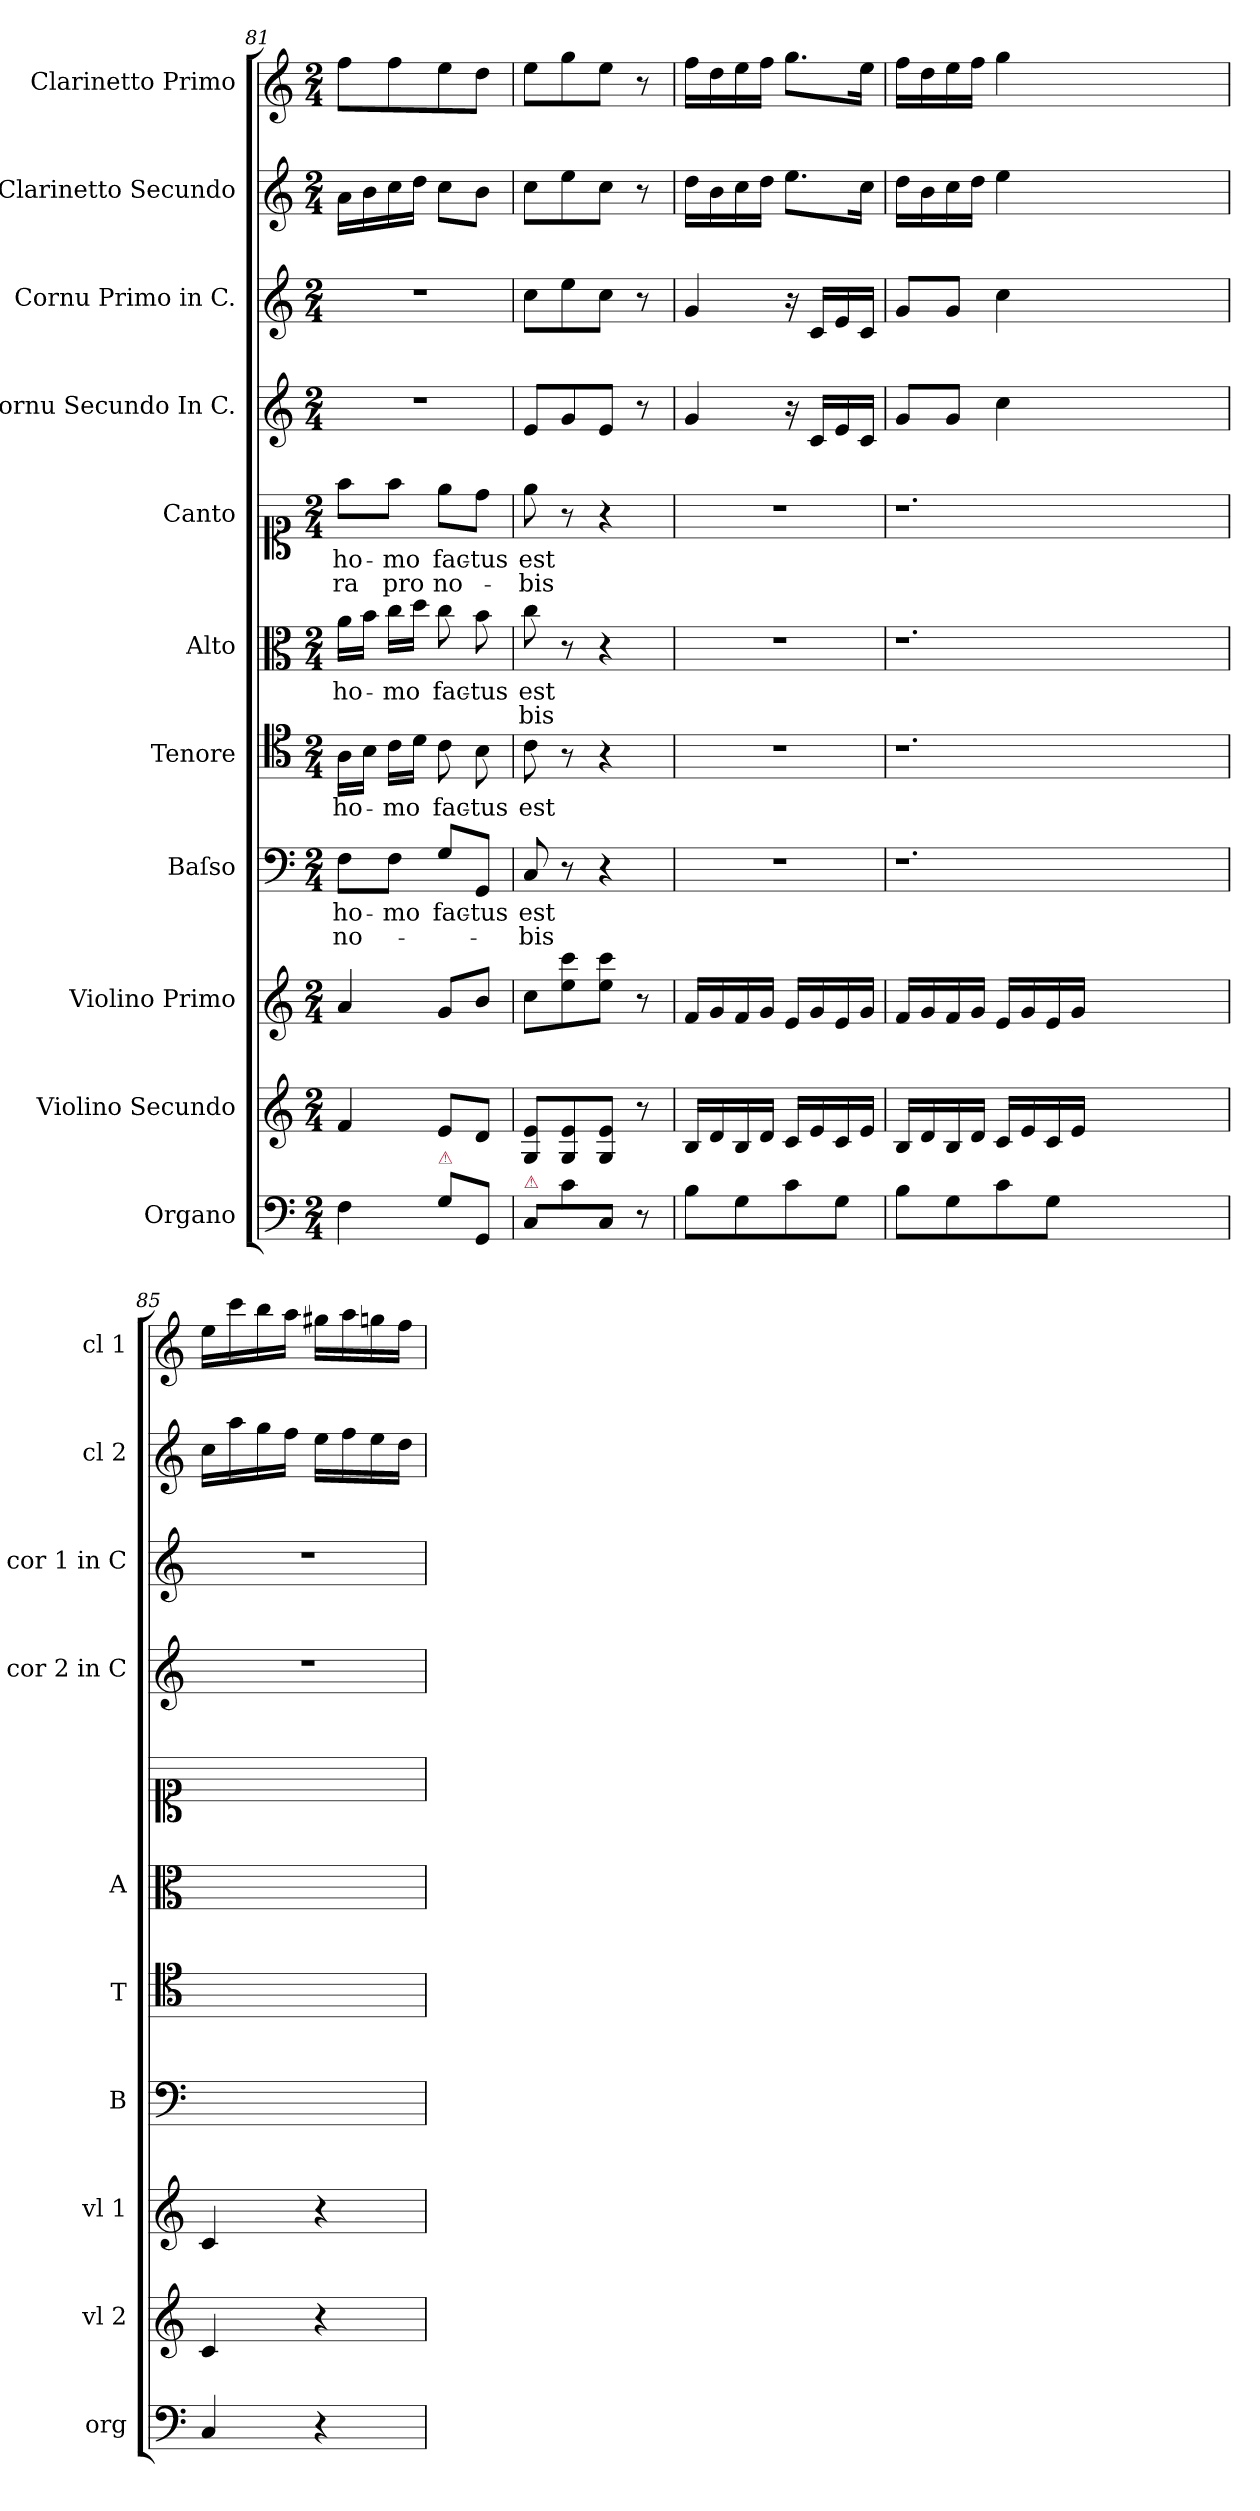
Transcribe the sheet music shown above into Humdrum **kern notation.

**kern	**kern	**kern	**kern	**text	**text	**kern	**text	**kern	**text	**text	**kern	**text	**text	**kern	**kern	**kern	**kern
*part11	*part10	*part9	*part8	*part8	*part8	*part7	*part7	*part6	*part6	*part6	*part5	*part5	*part5	*part4	*part3	*part2	*part1
*staff11	*staff10	*staff9	*staff8	*staff8	*staff8	*staff7	*staff7	*staff6	*staff6	*staff6	*staff5	*staff5	*staff5	*staff4	*staff3	*staff2	*staff1
*I"Organo	*I"Violino Secundo	*I"Violino Primo	*I"Baſso	*	*	*I"Tenore	*	*I"Alto	*	*	*I"Canto	*	*	*I"Cornu Secundo In C.	*I"Cornu Primo in C.	*I"Clarinetto Secundo	*I"Clarinetto Primo
*I'org	*I'vl 2	*I'vl 1	*I'B	*	*	*I'T	*	*I'A	*	*	*	*	*	*I'cor 2 in C	*I'cor 1 in C	*I'cl 2	*I'cl 1
*clefF4	*clefG2	*clefG2	*clefF4	*	*	*clefC4	*	*clefC3	*	*	*clefC1	*	*	*clefG2	*clefG2	*clefG2	*clefG2
*	*	*	*	*	*	*	*	*	*	*	*	*	*	*ITrd8c12	*ITrd8c12	*	*
*k[]	*k[]	*k[]	*k[]	*	*	*k[]	*	*k[]	*	*	*k[]	*	*	*k[]	*k[]	*k[]	*k[]
*C:	*C:	*C:	*C:	*	*	*C:	*	*C:	*	*	*C:	*	*	*C:	*C:	*C:	*C:
*M2/4	*M2/4	*M2/4	*M2/4	*	*	*M2/4	*	*M2/4	*	*	*M2/4	*	*	*M2/4	*M2/4	*M2/4	*M2/4
=81	=81	=81	=81	=81	=81	=81	=81	=81	=81	=81	=81	=81	=81	=81	=81	=81	=81
4F\	4f/	4a/	8F\L	ho-	no-	16A\LL	ho-	16a\LL	ho-	.	8ff\L	ho-	-ra	2r	2r	16a\LL	8ff\L
.	.	.	.	.	.	16B\JJ	.	16b\JJ	.	.	.	.	.	.	.	16b\	.
.	.	.	8F\J	-mo	.	16c\LL	-mo	16cc\LL	-mo	.	8ff\J	-mo	pro	.	.	16cc\	8ff\
.	.	.	.	.	.	16d\JJ	.	16dd\JJ	.	.	.	.	.	.	.	16dd\JJ	.
!LO:TX:a:color=crimson:t=⚠	!	!	!	!	!	!	!	!	!	!	!	!	!	!	!	!	!
8G\L	8e/L	8g/L	8G/L	fac-	.	8c\	fac-	8cc\	fac-	.	8ee\L	fac-	no-	.	.	8cc\L	8ee\
8GG/J	8d/J	8b/J	8GG/J	-tus	.	8B\	-tus	8b\	-tus	.	8dd\J	-tus	.	.	.	8b\J	8dd\J
=82	=82	=82	=82	=82	=82	=82	=82	=82	=82	=82	=82	=82	=82	=82	=82	=82	=82
!LO:TX:a:color=crimson:t=⚠	!	!	!	!	!	!	!	!	!	!	!	!	!	!	!	!	!
8C/L	8G/ 8e/L	8cc\L	8C/	est	bis	8c\	est	8cc\	est	bis	8ee\	est	-bis	8E/L	8c\L	8cc\L	8ee\L
8c\	8G/ 8e/	8ee\ 8ccc\	8r	.	.	8r	.	8r	.	.	8r	.	.	8G/	8e\	8ee\	8gg\
8C/J	8G/ 8e/J	8ee\ 8ccc\J	4r	.	.	4r	.	4r	.	.	4r	.	.	8E/J	8c\J	8cc\J	8ee\J
8r	8r	8r	.	.	.	.	.	.	.	.	.	.	.	8r	8r	8r	8r
=83	=83	=83	=83	=83	=83	=83	=83	=83	=83	=83	=83	=83	=83	=83	=83	=83	=83
8B\L	16B/LL	16f/LL	2r	.	.	2r	.	2r	.	.	2r	.	.	4G/	4G/	16dd\LL	16ff\LL
.	16d/	16g/	.	.	.	.	.	.	.	.	.	.	.	.	.	16b\	16dd\
8G\	16B/	16f/	.	.	.	.	.	.	.	.	.	.	.	.	.	16cc\	16ee\
.	16d/JJ	16g/JJ	.	.	.	.	.	.	.	.	.	.	.	.	.	16dd\JJ	16ff\JJ
8c\	16c/LL	16e/LL	.	.	.	.	.	.	.	.	.	.	.	16r	16r	8.ee\L	8.gg\L
.	16e/	16g/	.	.	.	.	.	.	.	.	.	.	.	16C/LL	16C/LL	.	.
8G\J	16c/	16e/	.	.	.	.	.	.	.	.	.	.	.	16E/	16E/	.	.
.	16e/JJ	16g/JJ	.	.	.	.	.	.	.	.	.	.	.	16C/JJ	16C/JJ	16cc\Jk	16ee\Jk
=84	=84	=84	=84	=84	=84	=84	=84	=84	=84	=84	=84	=84	=84	=84	=84	=84	=84
8B\L	16B/LL	16f/LL	1.r	.	.	1.r	.	1.r	.	.	1.r	.	.	8G/L	8G/L	16dd\LL	16ff\LL
.	16d/	16g/	.	.	.	.	.	.	.	.	.	.	.	.	.	16b\	16dd\
8G\	16B/	16f/	.	.	.	.	.	.	.	.	.	.	.	8G/J	8G/J	16cc\	16ee\
.	16d/JJ	16g/JJ	.	.	.	.	.	.	.	.	.	.	.	.	.	16dd\JJ	16ff\JJ
8c\	16c/LL	16e/LL	.	.	.	.	.	.	.	.	.	.	.	4c\	4c\	4ee\	4gg\
.	16e/	16g/	.	.	.	.	.	.	.	.	.	.	.	.	.	.	.
8G\J	16c/	16e/	.	.	.	.	.	.	.	.	.	.	.	.	.	.	.
.	16e/JJ	16g/JJ	.	.	.	.	.	.	.	.	.	.	.	.	.	.	.
1ryy	1ryy	1ryy	.	.	.	.	.	.	.	.	.	.	.	1ryy	1ryy	1ryy	1ryy
=85	=85	=85	=85	=85	=85	=85	=85	=85	=85	=85	=85	=85	=85	=85	=85	=85	=85
4C/	4c/	4c/	2ryy	.	.	2ryy	.	2ryy	.	.	2ryy	.	.	2r	2r	16cc\LL	16ee\LL
.	.	.	.	.	.	.	.	.	.	.	.	.	.	.	.	16aa\	16ccc\
.	.	.	.	.	.	.	.	.	.	.	.	.	.	.	.	16gg\	16bb\
.	.	.	.	.	.	.	.	.	.	.	.	.	.	.	.	16ff\JJ	16aa\JJ
4r	4r	4r	.	.	.	.	.	.	.	.	.	.	.	.	.	16ee\LL	16gg#X\LL
.	.	.	.	.	.	.	.	.	.	.	.	.	.	.	.	16ff\	16aa\
.	.	.	.	.	.	.	.	.	.	.	.	.	.	.	.	16ee\	16ggn\
.	.	.	.	.	.	.	.	.	.	.	.	.	.	.	.	16dd\JJ	16ff\JJ
=	=	=	=	=	=	=	=	=	=	=	=	=	=	=	=	=	=
*-	*-	*-	*-	*-	*-	*-	*-	*-	*-	*-	*-	*-	*-	*-	*-	*-	*-
